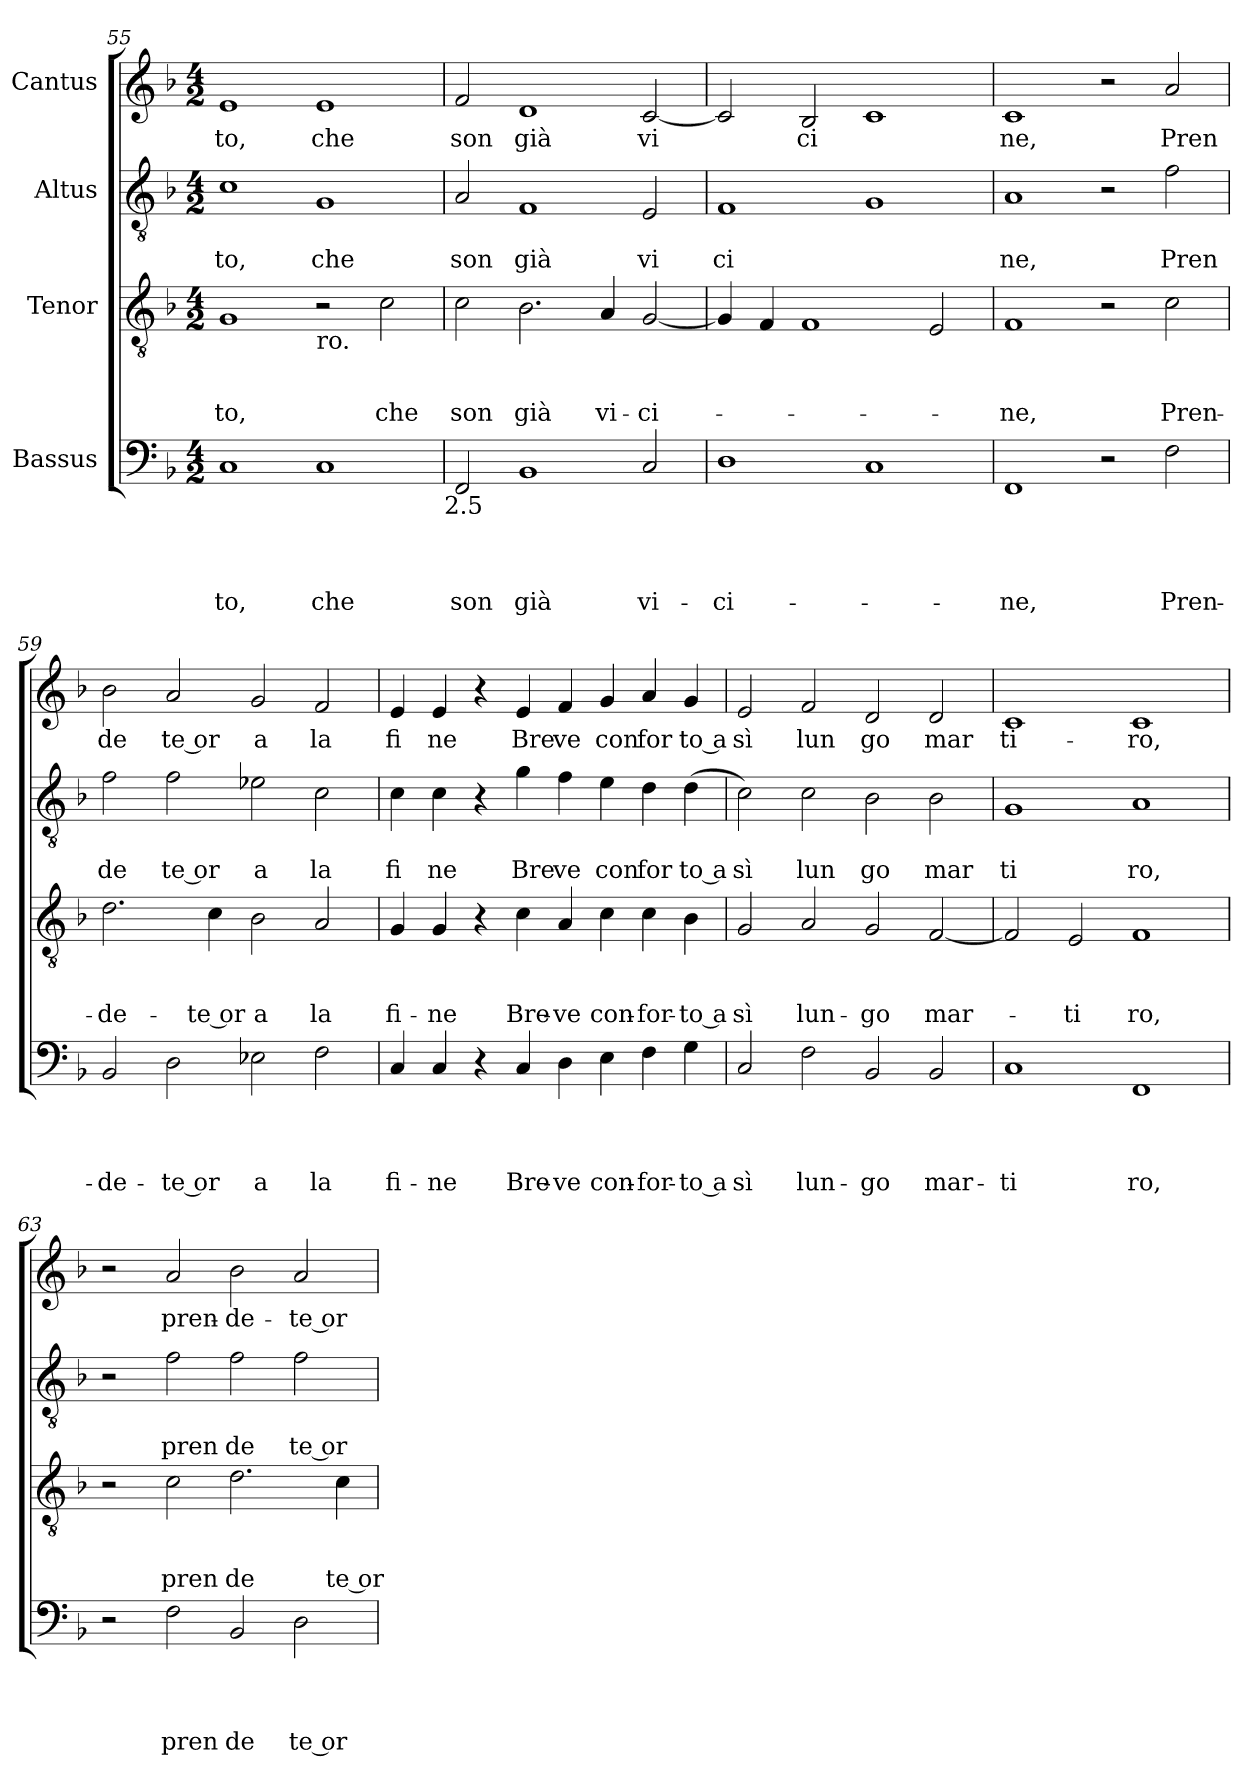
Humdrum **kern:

**kern	**text	**text	**text	**text	**kern	**text	**text	**text	**kern	**text	**text	**kern	**text
*part4	*part4	*part4	*part4	*part4	*part3	*part3	*part3	*part3	*part2	*part2	*part2	*part1	*part1
*staff4	*staff4	*staff4	*staff4	*staff4	*staff3	*staff3	*staff3	*staff3	*staff2	*staff2	*staff2	*staff1	*staff1
*I"Bassus	*	*	*	*	*I"Tenor	*	*	*	*I"Altus	*	*	*I"Cantus	*
*clefF4	*	*	*	*	*clefGv2	*	*	*	*clefGv2	*	*	*clefG2	*
*k[b-]	*	*	*	*	*k[b-]	*	*	*	*k[b-]	*	*	*k[b-]	*
*F:	*	*	*	*	*F:	*	*	*	*F:	*	*	*F:	*
*M4/2	*	*	*	*	*M4/2	*	*	*	*M4/2	*	*	*M4/2	*
=55	=55	=55	=55	=55	=55	=55	=55	=55	=55	=55	=55	=55	=55
!	!	!	!	!LO:LY:b	!	!	!	!LO:LY:b	!	!	!LO:LY:b	!	!LO:LY:b
1C	.	.	.	to,	1G	.	.	to,	1c	.	to,	1e	to,
!	!	!	!	!	!LO:TX:b:t=ro.	!	!	!	!	!	!	!	!
!	!	!	!	!LO:LY:b	!	!	!	!	!	!	!LO:LY:b	!	!LO:LY:b
1C	.	.	.	che	2r	.	.	.	1G	.	che	1e	che
!	!	!	!	!	!	!	!	!LO:LY:b	!	!	!	!	!
.	.	.	.	.	2c\	.	.	che	.	.	.	.	.
!LO:TX:b:t=2.5	!	!	!	!	!	!	!	!	!	!	!	!	!
!!LO:PB:g=z
=56	=56	=56	=56	=56	=56	=56	=56	=56	=56	=56	=56	=56	=56
!	!	!	!	!LO:LY:b	!	!	!	!LO:LY:b	!	!	!LO:LY:b	!	!LO:LY:b
2FF/	.	.	.	son	2c\	.	.	son	2A/	.	son	2f/	son
!	!	!	!	!LO:LY:b	!	!	!	!LO:LY:b	!	!	!LO:LY:b	!	!LO:LY:b
1BB-	.	.	.	già	2.B-\	.	.	già	1F	.	già	1d	già
!	!	!	!	!	!	!	!	!LO:LY:b	!	!	!	!	!
.	.	.	.	.	4A/	.	.	vi-	.	.	.	.	.
!	!	!	!	!LO:LY:b	!	!	!	!LO:LY:b	!	!	!LO:LY:b	!	!LO:LY:b
2C/	.	.	.	vi-	[<2G/	.	.	-ci-	2E/	.	vi	[<2c/	vi
=57	=57	=57	=57	=57	=57	=57	=57	=57	=57	=57	=57	=57	=57
!	!	!	!	!LO:LY:b	!	!	!	!	!	!	!LO:LY:b	!	!
1D	.	.	.	-ci-	4G/]	.	.	.	1F	.	ci	2c/]	.
.	.	.	.	.	4F/	.	.	.	.	.	.	.	.
!	!	!	!	!	!	!	!	!	!	!	!	!	!LO:LY:b
.	.	.	.	.	1F	.	.	.	.	.	.	2B-/	ci
1C	.	.	.	.	.	.	.	.	1G	.	.	1c	.
.	.	.	.	.	2E/	.	.	.	.	.	.	.	.
=58	=58	=58	=58	=58	=58	=58	=58	=58	=58	=58	=58	=58	=58
!	!	!	!	!LO:LY:b	!	!	!	!LO:LY:b	!	!	!LO:LY:b	!	!LO:LY:b
1FF	.	.	.	-ne,	1F	.	.	-ne,	1A	.	ne,	1c	ne,
2r	.	.	.	.	2r	.	.	.	2r	.	.	2r	.
!	!	!	!	!LO:LY:b	!	!	!	!LO:LY:b	!	!	!LO:LY:b	!	!LO:LY:b
2F\	.	.	.	Pren-	2c\	.	.	Pren-	2f\	.	Pren	2a/	Pren
=59	=59	=59	=59	=59	=59	=59	=59	=59	=59	=59	=59	=59	=59
!	!	!	!	!LO:LY:b	!	!	!	!LO:LY:b	!	!	!LO:LY:b	!	!LO:LY:b
2BB-/	.	.	.	-de-	2.d\	.	.	-de-	2f\	.	de	2b-\	de
!	!	!	!	!LO:LY:b:rj	!	!	!	!	!	!	!LO:LY:b:rj	!	!LO:LY:b:rj
2D\	.	.	.	-te or	.	.	.	.	2f\	.	te or	2a/	te or
!	!	!	!	!	!	!	!	!LO:LY:b:rj	!	!	!	!	!
.	.	.	.	.	4c\	.	.	-te or	.	.	.	.	.
!	!	!	!	!LO:LY:b	!	!	!	!LO:LY:b	!	!	!LO:LY:b	!	!LO:LY:b
2E-X\	.	.	.	a	2B-\	.	.	a	2e-X\	.	a	2g/	a
!	!	!	!	!LO:LY:b	!	!	!	!LO:LY:b	!	!	!LO:LY:b	!	!LO:LY:b
2F\	.	.	.	la	2A/	.	.	la	2c\	.	la	2f/	la
=60	=60	=60	=60	=60	=60	=60	=60	=60	=60	=60	=60	=60	=60
!	!	!	!	!LO:LY:b	!	!	!	!LO:LY:b	!	!	!LO:LY:b	!	!LO:LY:b
4C/	.	.	.	fi-	4G/	.	.	fi-	4c\	.	fi	4e/	fi
!	!	!	!	!LO:LY:b	!	!	!	!LO:LY:b	!	!	!LO:LY:b	!	!LO:LY:b
4C/	.	.	.	-ne	4G/	.	.	-ne	4c\	.	ne	4e/	ne
4r	.	.	.	.	4r	.	.	.	4r	.	.	4r	.
!	!	!	!	!LO:LY:b	!	!	!	!LO:LY:b	!	!	!LO:LY:b	!	!LO:LY:b
4C/	.	.	.	Bre-	4c\	.	.	Bre-	4g\	.	Bre	4e/	Bre
!	!	!	!	!LO:LY:b	!	!	!	!LO:LY:b	!	!	!LO:LY:b	!	!LO:LY:b
4D\	.	.	.	-ve	4A/	.	.	-ve	4f\	.	ve	4f/	ve
!	!	!	!	!LO:LY:b	!	!	!	!LO:LY:b	!	!	!LO:LY:b	!	!LO:LY:b
4E\	.	.	.	con-	4c\	.	.	con-	4e\	.	con	4g/	con
!	!	!	!	!LO:LY:b	!	!	!	!LO:LY:b	!	!	!LO:LY:b	!	!LO:LY:b
4F\	.	.	.	-for-	4c\	.	.	-for-	4d\	.	for	4a/	for
!	!	!	!	!LO:LY:b:rj	!	!	!	!LO:LY:b:rj	!	!	!LO:LY:b:rj	!	!LO:LY:b:rj
4G\	.	.	.	-to a	4B-\	.	.	-to a	(<4d\	.	to a	4g/	to a
=61	=61	=61	=61	=61	=61	=61	=61	=61	=61	=61	=61	=61	=61
!	!	!	!	!LO:LY:b	!	!	!	!LO:LY:b	!	!	!LO:LY:b	!	!LO:LY:b
2C/	.	.	.	sì	2G/	.	.	sì	2c\)	.	sì	2e/	sì
!	!	!	!	!LO:LY:b	!	!	!	!LO:LY:b	!	!	!LO:LY:b	!	!LO:LY:b
2F\	.	.	.	lun-	2A/	.	.	lun-	2c\	.	lun	2f/	lun
!	!	!	!	!LO:LY:b	!	!	!	!LO:LY:b	!	!	!LO:LY:b	!	!LO:LY:b
2BB-/	.	.	.	-go	2G/	.	.	-go	2B-\	.	go	2d/	go
!	!	!	!	!LO:LY:b	!	!	!	!LO:LY:b	!	!	!LO:LY:b	!	!LO:LY:b
2BB-/	.	.	.	mar-	[<2F/	.	.	mar-	2B-\	.	mar	2d/	mar
!!LO:LB:g=z
=62	=62	=62	=62	=62	=62	=62	=62	=62	=62	=62	=62	=62	=62
!	!	!	!	!LO:LY:b	!	!	!	!	!	!	!LO:LY:b	!	!LO:LY:b
1C	.	.	.	-ti	2F/]	.	.	.	1G	.	ti	1c	ti-
!	!	!	!	!	!	!	!	!LO:LY:b	!	!	!	!	!
.	.	.	.	.	2E/	.	.	-ti	.	.	.	.	.
!	!	!	!	!LO:LY:b	!	!	!	!LO:LY:b	!	!	!LO:LY:b	!	!LO:LY:b
1FF	.	.	.	ro,	1F	.	.	ro,	1A	.	ro,	1c	-ro,
=63	=63	=63	=63	=63	=63	=63	=63	=63	=63	=63	=63	=63	=63
2r	.	.	.	.	2r	.	.	.	2r	.	.	2r	.
!	!	!	!	!LO:LY:b	!	!	!	!LO:LY:b	!	!	!LO:LY:b	!	!LO:LY:b
2F\	.	.	.	pren	2c\	.	.	pren	2f\	.	pren	2a/	pren-
!	!	!	!	!LO:LY:b	!	!	!	!LO:LY:b	!	!	!LO:LY:b	!	!LO:LY:b
2BB-/	.	.	.	de	2.d\	.	.	de	2f\	.	de	2b-\	-de-
!	!	!	!	!LO:LY:b:rj	!	!	!	!	!	!	!LO:LY:b:rj	!	!LO:LY:b:rj
2D\	.	.	.	te or	.	.	.	.	2f\	.	te or	2a/	-te or
!	!	!	!	!	!	!	!	!LO:LY:b:rj	!	!	!	!	!
.	.	.	.	.	4c\	.	.	te or	.	.	.	.	.
=	=	=	=	=	=	=	=	=	=	=	=	=	=
*-	*-	*-	*-	*-	*-	*-	*-	*-	*-	*-	*-	*-	*-
